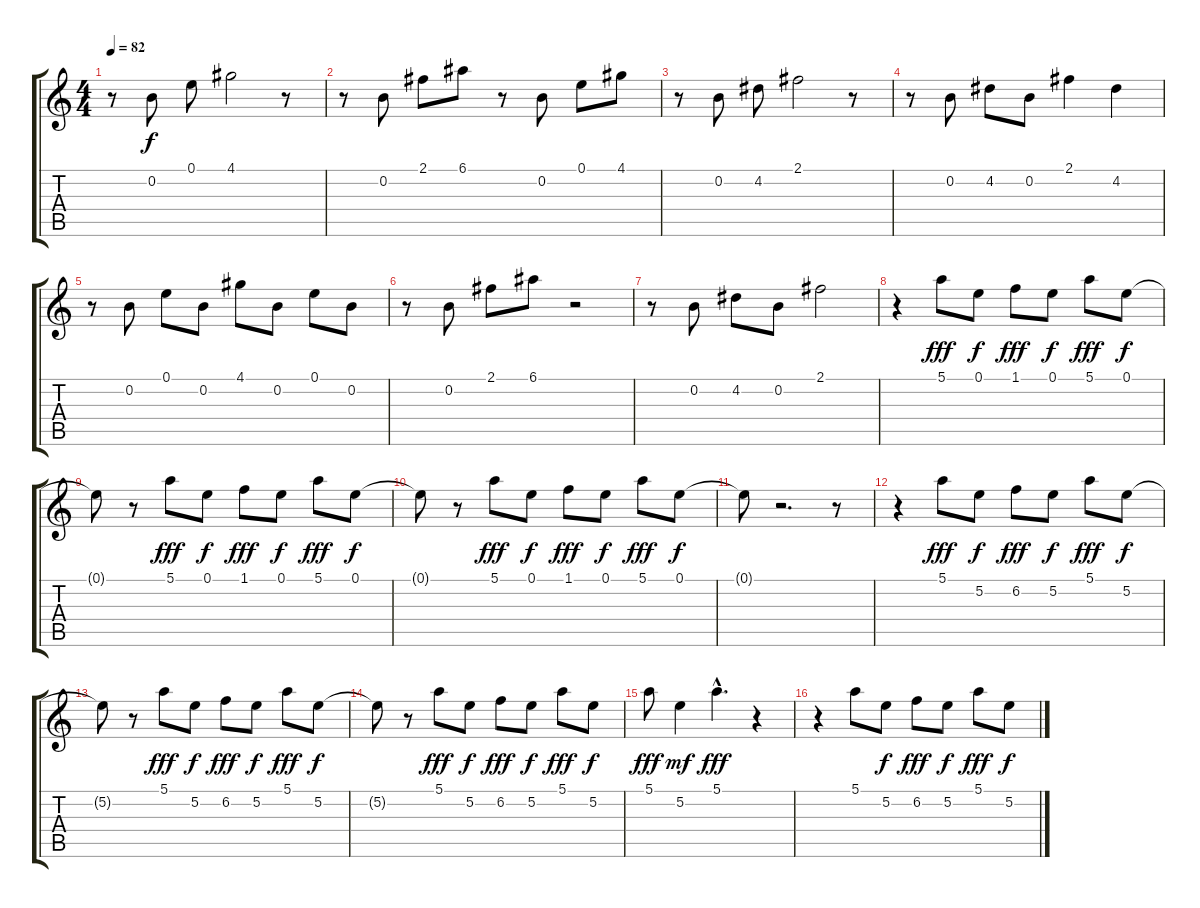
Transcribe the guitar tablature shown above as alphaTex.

\track "" {instrument acousticguitarnylon}
\staff {score tabs}
\tuning (E4 B3 G3 D3 A2 E2) {hide}
\ts (4 4)
\tempo 82
\clef g2
\ks c
r.8{dy f} 0.2.8 0.1.8 4.1.2 r.8 |
r.8 0.2.8 2.1.8 6.1.8 r.8 0.2.8 0.1.8 4.1.8 |
r.8 0.2.8 4.2.8 2.1.2 r.8 |
r.8 0.2.8 4.2.8 0.2.8 2.1.4 4.2.4 |
r.8 0.2.8 0.1.8 0.2.8 4.1.8 0.2.8 0.1.8 0.2.8 |
r.8 0.2.8 2.1.8 6.1.8 r.2 |
r.8 0.2.8 4.2.8 0.2.8 2.1.2 |
r.4 5.1.8{dy fff} 0.1.8{dy f} 1.1.8{dy fff} 0.1.8{dy f} 5.1.8{dy fff} 0.1.8{dy f} |
0.1{t}.8 r.8 5.1.8{dy fff} 0.1.8{dy f} 1.1.8{dy fff} 0.1.8{dy f} 5.1.8{dy fff} 0.1.8{dy f} |
0.1{t}.8 r.8 5.1.8{dy fff} 0.1.8{dy f} 1.1.8{dy fff} 0.1.8{dy f} 5.1.8{dy fff} 0.1.8{dy f} |
0.1{t}.8 r.2{d} r.8 |
r.4 5.1.8{dy fff} 5.2.8{dy f} 6.2.8{dy fff} 5.2.8{dy f} 5.1.8{dy fff} 5.2.8{dy f} |
5.2{t}.8 r.8 5.1.8{dy fff} 5.2.8{dy f} 6.2.8{dy fff} 5.2.8{dy f} 5.1.8{dy fff} 5.2.8{dy f} |
5.2{t}.8 r.8 5.1.8{dy fff} 5.2.8{dy f} 6.2.8{dy fff} 5.2.8{dy f} 5.1.8{dy fff} 5.2.8{dy f} |
5.1.8{dy fff} 5.2.4{dy mf} 5.1{hac}.4{d dy fff} r.4 |
r.4 5.1.8 5.2.8{dy f} 6.2.8{dy fff} 5.2.8{dy f} 5.1.8{dy fff} 5.2.8{dy f}
